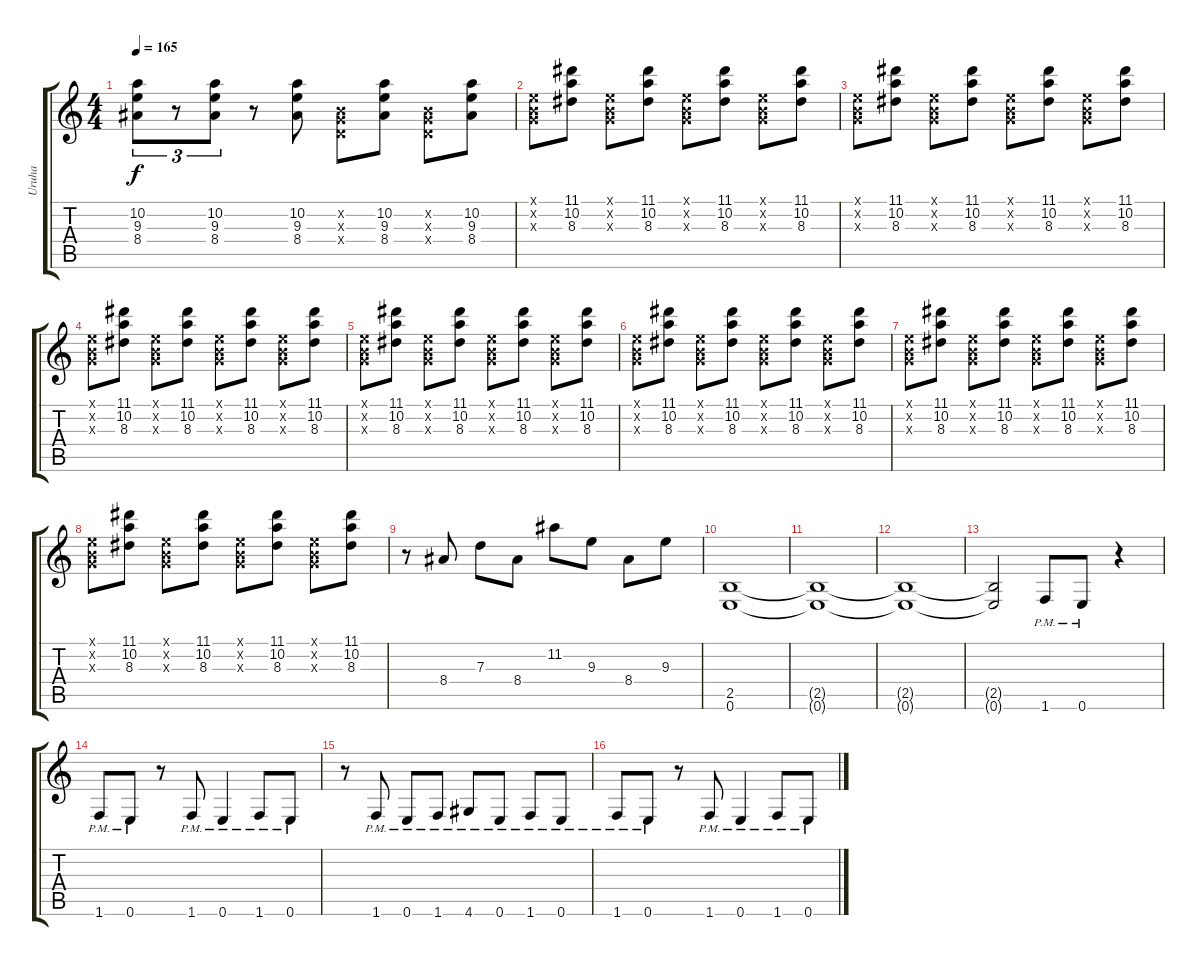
\track ("Uruha" "Uruha") {instrument distortionguitar}
\staff {score tabs}
\tuning (E4 B3 G3 D3 A2 E2) {hide}
\ts (4 4)
\tempo 165
\clef g2
\ks c
(10.2 9.3 8.4).8{tu (3 2) dy f} r.8{tu (3 2)} (10.2 9.3 8.4).8{tu (3 2)} r.8 (10.2 9.3 8.4).8 (0.2{x} 0.3{x} 0.4{x}).8 (10.2 9.3 8.4).8 (0.2{x} 0.3{x} 0.4{x}).8 (10.2 9.3 8.4).8 |
(0.1{x} 0.2{x} 0.3{x}).8 (11.1 10.2 8.3).8 (0.1{x} 0.2{x} 0.3{x}).8 (11.1 10.2 8.3).8 (0.1{x} 0.2{x} 0.3{x}).8 (11.1 10.2 8.3).8 (0.1{x} 0.2{x} 0.3{x}).8 (11.1 10.2 8.3).8 |
(0.1{x} 0.2{x} 0.3{x}).8 (11.1 10.2 8.3).8 (0.1{x} 0.2{x} 0.3{x}).8 (11.1 10.2 8.3).8 (0.1{x} 0.2{x} 0.3{x}).8 (11.1 10.2 8.3).8 (0.1{x} 0.2{x} 0.3{x}).8 (11.1 10.2 8.3).8 |
(0.1{x} 0.2{x} 0.3{x}).8 (11.1 10.2 8.3).8 (0.1{x} 0.2{x} 0.3{x}).8 (11.1 10.2 8.3).8 (0.1{x} 0.2{x} 0.3{x}).8 (11.1 10.2 8.3).8 (0.1{x} 0.2{x} 0.3{x}).8 (11.1 10.2 8.3).8 |
(0.1{x} 0.2{x} 0.3{x}).8 (11.1 10.2 8.3).8 (0.1{x} 0.2{x} 0.3{x}).8 (11.1 10.2 8.3).8 (0.1{x} 0.2{x} 0.3{x}).8 (11.1 10.2 8.3).8 (0.1{x} 0.2{x} 0.3{x}).8 (11.1 10.2 8.3).8 |
(0.1{x} 0.2{x} 0.3{x}).8 (11.1 10.2 8.3).8 (0.1{x} 0.2{x} 0.3{x}).8 (11.1 10.2 8.3).8 (0.1{x} 0.2{x} 0.3{x}).8 (11.1 10.2 8.3).8 (0.1{x} 0.2{x} 0.3{x}).8 (11.1 10.2 8.3).8 |
(0.1{x} 0.2{x} 0.3{x}).8 (11.1 10.2 8.3).8 (0.1{x} 0.2{x} 0.3{x}).8 (11.1 10.2 8.3).8 (0.1{x} 0.2{x} 0.3{x}).8 (11.1 10.2 8.3).8 (0.1{x} 0.2{x} 0.3{x}).8 (11.1 10.2 8.3).8 |
(0.1{x} 0.2{x} 0.3{x}).8 (11.1 10.2 8.3).8 (0.1{x} 0.2{x} 0.3{x}).8 (11.1 10.2 8.3).8 (0.1{x} 0.2{x} 0.3{x}).8 (11.1 10.2 8.3).8 (0.1{x} 0.2{x} 0.3{x}).8 (11.1 10.2 8.3).8 |
r.8 8.4.8 7.3.8 8.4.8 11.2.8 9.3.8 8.4.8 9.3.8 |
(2.5 0.6).1 |
(2.5{t} 0.6{t}).1 |
(2.5{t} 0.6{t}).1 |
(2.5{t} 0.6{t}).2 1.6{pm}.8 0.6{pm}.8 r.4 |
1.6{pm}.8 0.6{pm}.8 r.8 1.6{pm}.8 0.6{pm}.4 1.6{pm}.8 0.6{pm}.8 |
r.8 1.6{pm}.8 0.6{pm}.8 1.6{pm}.8 4.6{pm}.8 0.6{pm}.8 1.6{pm}.8 0.6{pm}.8 |
1.6{pm}.8 0.6{pm}.8 r.8 1.6{pm}.8 0.6{pm}.4 1.6{pm}.8 0.6{pm}.8
